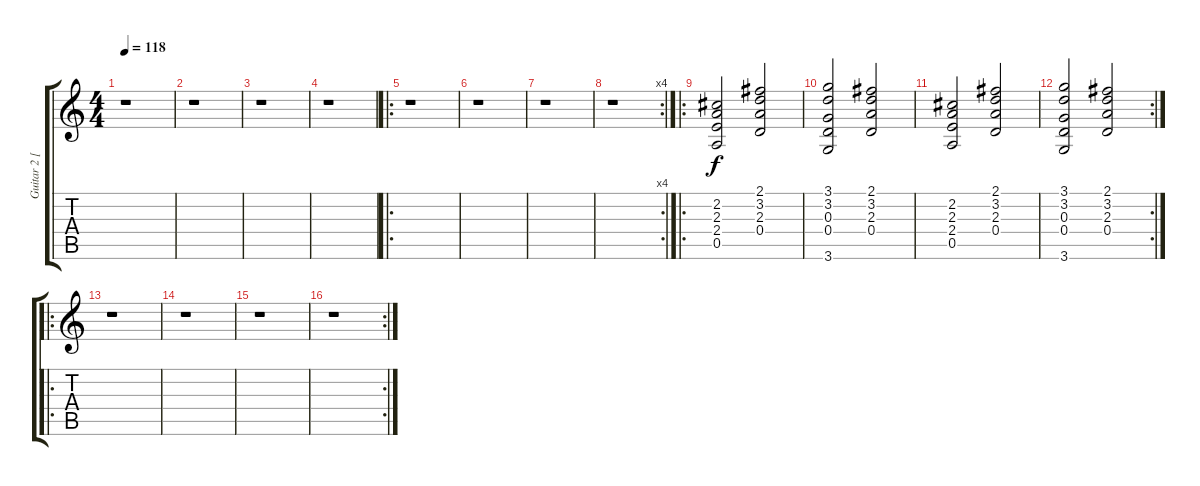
\track ("Guitar 2 [acoustic]" "Guitar 2 [") {instrument acousticguitarnylon}
\staff {score tabs}
\tuning (E4 B3 G3 D3 A2 E2) {hide}
\ts (4 4)
\tempo 118
\clef g2
\ks c
r.1{dy f} |
r.1 |
r.1 |
r.1 |
\ro
r.1 |
r.1 |
r.1 |
\rc 4
r.1 |
\ro
(2.2 2.3 2.4 0.5).2{instrument acousticguitarnylon} (2.1 3.2 2.3 0.4).2 |
(3.1 3.2 0.3 0.4 3.6).2 (2.1 3.2 2.3 0.4).2 |
(2.2 2.3 2.4 0.5).2 (2.1 3.2 2.3 0.4).2 |
\rc 2
(3.1 3.2 0.3 0.4 3.6).2 (2.1 3.2 2.3 0.4).2 |
\ro
r.1 |
r.1 |
r.1 |
\rc 2
r.1
